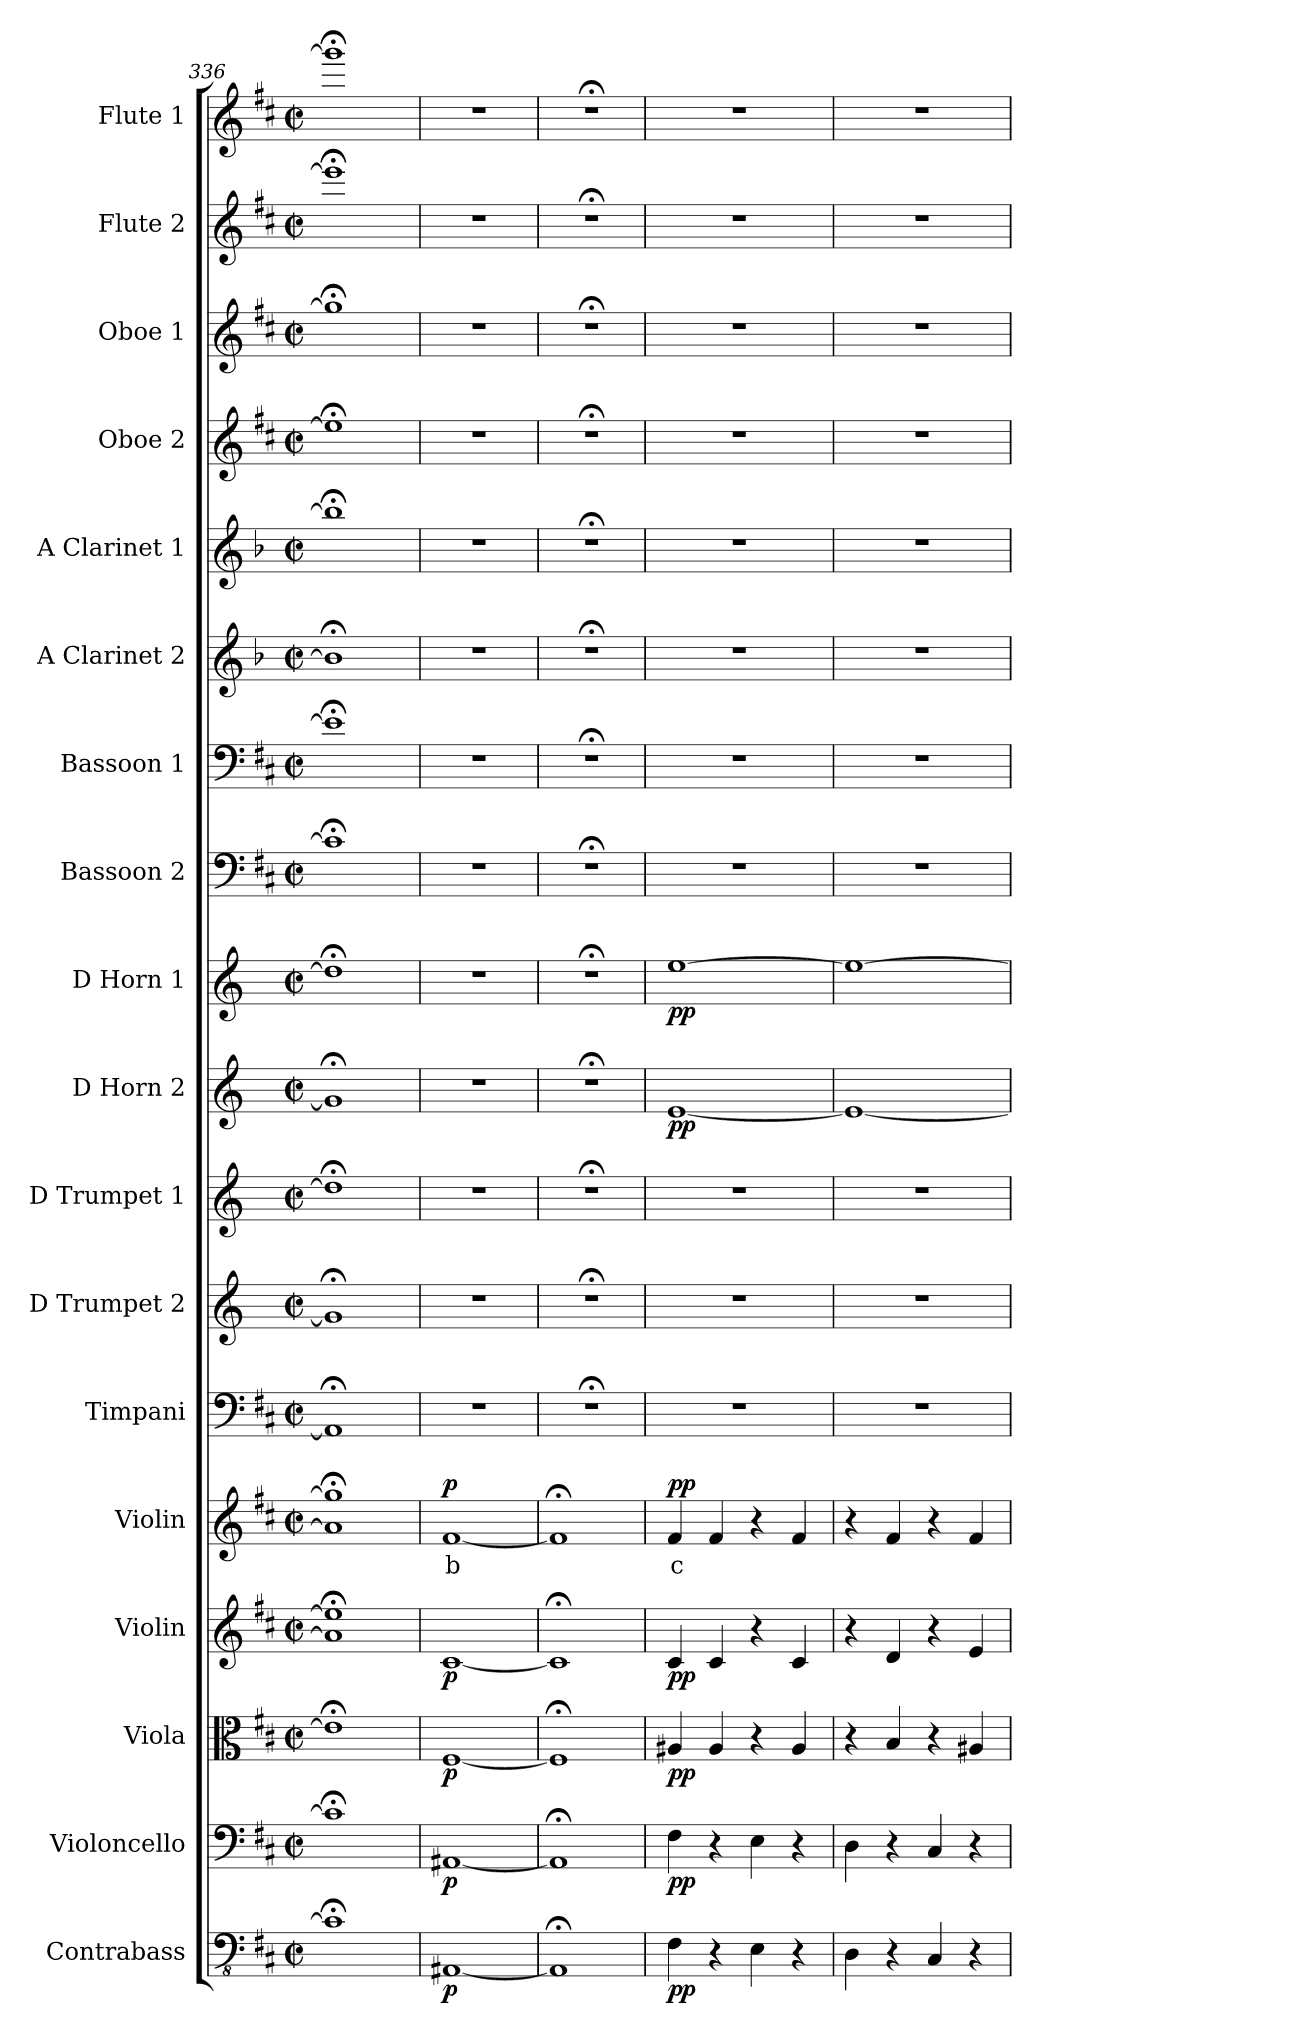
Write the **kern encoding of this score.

**kern	**dynam	**kern	**dynam	**kern	**dynam	**kern	**dynam	**kern	**text	**dynam	**kern	**kern	**kern	**kern	**dynam	**kern	**dynam	**kern	**kern	**kern	**kern	**kern	**kern	**kern	**kern
*part18	*part18	*part17	*part17	*part16	*part16	*part15	*part15	*part14	*part14	*part14	*part13	*part12	*part11	*part10	*part10	*part9	*part9	*part8	*part7	*part6	*part5	*part4	*part3	*part2	*part1
*staff18	*staff18	*staff17	*staff17	*staff16	*staff16	*staff15	*staff15	*staff14	*staff14	*staff14	*staff13	*staff12	*staff11	*staff10	*staff10	*staff9	*staff9	*staff8	*staff7	*staff6	*staff5	*staff4	*staff3	*staff2	*staff1
*I"Contrabass	*	*I"Violoncello	*	*I"Viola	*	*I"Violin	*	*I"Violin	*	*	*I"Timpani	*I"D Trumpet 2	*I"D Trumpet 1	*I"D Horn 2	*	*I"D Horn 1	*	*I"Bassoon 2	*I"Bassoon 1	*I"A Clarinet 2	*I"A Clarinet 1	*I"Oboe 2	*I"Oboe 1	*I"Flute 2	*I"Flute 1
*I'Cb	*	*I'Vc	*	*I'Vla	*	*I'Vln	*	*I'Vln	*	*	*I'Timp	*I'Tpt 2	*I'Tpt 1	*I'Hn 2	*	*I'Hn 1	*	*I'Bsn 2	*I'Bsn 1	*I'Cl 2	*I'Cl 1	*I'Ob 2	*I'Ob 1	*I'Fl 2	*I'Fl 1
*clefFv4	*	*clefF4	*	*clefC3	*	*clefG2	*	*clefG2	*	*	*clefF4	*clefG2	*clefG2	*clefG2	*	*clefG2	*	*clefF4	*clefF4	*clefG2	*clefG2	*clefG2	*clefG2	*clefG2	*clefG2
*	*	*	*	*	*	*	*	*	*	*	*	*ITrd-1c-2	*ITrd-1c-2	*ITrd6c10	*	*ITrd6c10	*	*	*	*ITrd2c3	*ITrd2c3	*	*	*	*
*k[f#c#]	*	*k[f#c#]	*	*k[f#c#]	*	*k[f#c#]	*	*k[f#c#]	*	*	*k[f#c#]	*k[f#c#]	*k[f#c#]	*k[f#c#]	*	*k[f#c#]	*	*k[f#c#]	*k[f#c#]	*k[f#c#]	*k[f#c#]	*k[f#c#]	*k[f#c#]	*k[f#c#]	*k[f#c#]
*M2/2	*	*M2/2	*	*M2/2	*	*M2/2	*	*M2/2	*	*	*M2/2	*M2/2	*M2/2	*M2/2	*	*M2/2	*	*M2/2	*M2/2	*M2/2	*M2/2	*M2/2	*M2/2	*M2/2	*M2/2
*met(c|)	*	*met(c|)	*	*met(c|)	*	*met(c|)	*	*met(c|)	*	*	*met(c|)	*met(c|)	*met(c|)	*met(c|)	*	*met(c|)	*	*met(c|)	*met(c|)	*met(c|)	*met(c|)	*met(c|)	*met(c|)	*met(c|)	*met(c|)
=336	=336	=336	=336	=336	=336	=336	=336	=336	=336	=336	=336	=336	=336	=336	=336	=336	=336	=336	=336	=336	=336	=336	=336	=336	=336
1C#;<]	.	1c#;<]	.	1e;<]	.	1a];< 1ee];<	.	1a];< 1gg];<	.	.	1AA;<]	1a;<]	1ee;<]	1A;<]	.	1e;<]	.	1c#;<]	1e;<]	1g;<]	1gg;<]	1ee;<]	1gg;<]	1eee;<]	1ggg;<]
=337	=337	=337	=337	=337	=337	=337	=337	=337	=337	=337	=337	=337	=337	=337	=337	=337	=337	=337	=337	=337	=337	=337	=337	=337	=337
!	!LO:DY:b	!	!LO:DY:b	!	!LO:DY:b	!	!LO:DY:b	!	!LO:LY:b:color=#FF0000	!LO:DY:b	!	!	!	!	!	!	!	!	!	!	!	!	!	!	!
[1AAA#X	p	[1AA#X	p	[1F#	p	[1c#	p	[1f#	b	p	1r	1r	1r	1r	.	1r	.	1r	1r	1r	1r	1r	1r	1r	1r
=338	=338	=338	=338	=338	=338	=338	=338	=338	=338	=338	=338	=338	=338	=338	=338	=338	=338	=338	=338	=338	=338	=338	=338	=338	=338
1AAA#;<]	.	1AA#;<]	.	1F#;<]	.	1c#;<]	.	1f#;<]	.	.	1r;<	1r;<	1r;<	1r;<	.	1r;<	.	1r;<	1r;<	1r;<	1r;<	1r;<	1r;<	1r;<	1r;<
=339	=339	=339	=339	=339	=339	=339	=339	=339	=339	=339	=339	=339	=339	=339	=339	=339	=339	=339	=339	=339	=339	=339	=339	=339	=339
!	!LO:DY:b	!	!LO:DY:b	!	!LO:DY:b	!	!LO:DY:b	!	!LO:LY:b:color=#FF0000	!LO:DY:b	!	!	!	!	!LO:DY:b	!	!LO:DY:b	!	!	!	!	!	!	!	!
4FF#\	pp	4F#\	pp	4A#X/	pp	4c#/	pp	4f#/	c	pp	1r	1r	1r	[1F#	pp	[1f#	pp	1r	1r	1r	1r	1r	1r	1r	1r
4r	.	4r	.	4A#/	.	4c#/	.	4f#/	.	.	.	.	.	.	.	.	.	.	.	.	.	.	.	.	.
4EE\	.	4E\	.	4r	.	4r	.	4r	.	.	.	.	.	.	.	.	.	.	.	.	.	.	.	.	.
4r	.	4r	.	4A#/	.	4c#/	.	4f#/	.	.	.	.	.	.	.	.	.	.	.	.	.	.	.	.	.
=340	=340	=340	=340	=340	=340	=340	=340	=340	=340	=340	=340	=340	=340	=340	=340	=340	=340	=340	=340	=340	=340	=340	=340	=340	=340
4DD\	.	4D\	.	4r	.	4r	.	4r	.	.	1r	1r	1r	1F#_	.	1f#_	.	1r	1r	1r	1r	1r	1r	1r	1r
4r	.	4r	.	4B/	.	4d/	.	4f#/	.	.	.	.	.	.	.	.	.	.	.	.	.	.	.	.	.
4CC#/	.	4C#/	.	4r	.	4r	.	4r	.	.	.	.	.	.	.	.	.	.	.	.	.	.	.	.	.
4r	.	4r	.	4A#X/	.	4e/	.	4f#/	.	.	.	.	.	.	.	.	.	.	.	.	.	.	.	.	.
=	=	=	=	=	=	=	=	=	=	=	=	=	=	=	=	=	=	=	=	=	=	=	=	=	=
*-	*-	*-	*-	*-	*-	*-	*-	*-	*-	*-	*-	*-	*-	*-	*-	*-	*-	*-	*-	*-	*-	*-	*-	*-	*-
